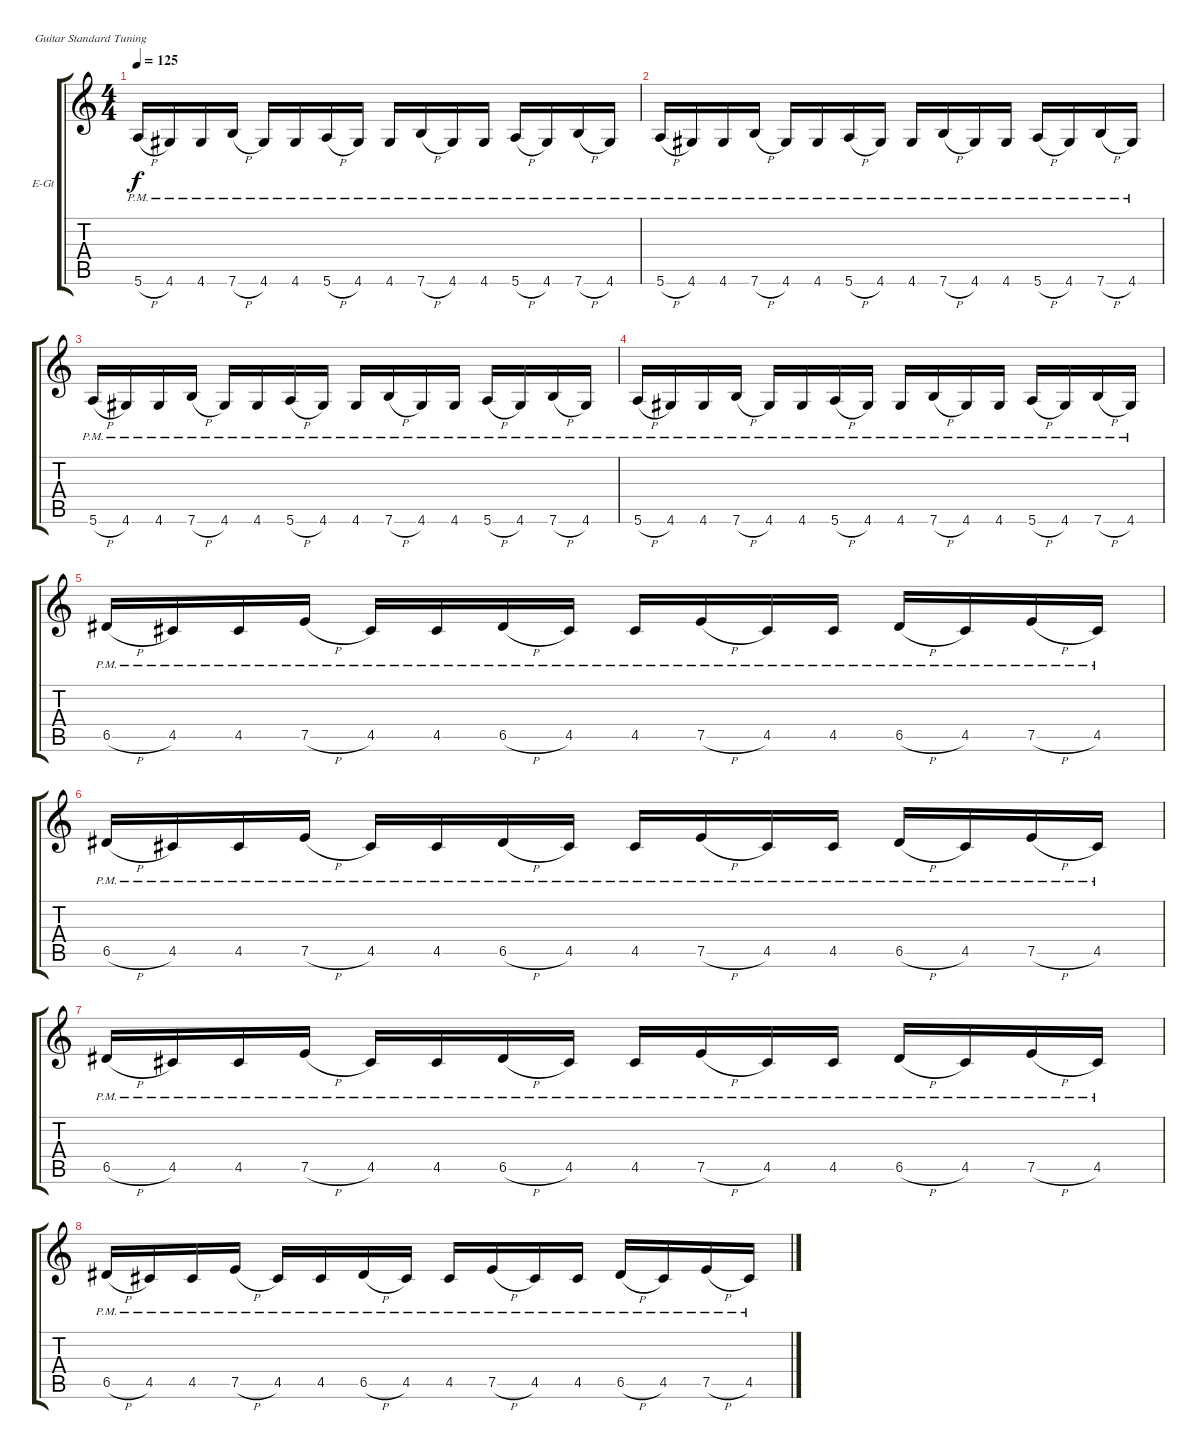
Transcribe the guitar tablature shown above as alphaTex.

\defaultSystemsLayout 4
\bracketExtendMode groupsimilarinstruments
\firstSystemTrackNameOrientation horizontal
\otherSystemsTrackNameOrientation horizontal
\track ("Stefan Kaufmann" "E-Gt") {instrument distortionguitar}
\staff {score tabs}
\tuning (E4 B3 G3 D3 A2 E2)
\ts (4 4)
\tempo 125
\clef g2
\ks c
5.6{h pm}.16{dy f} 4.6{pm}.16 4.6{pm}.16 7.6{h pm}.16 4.6{pm}.16 4.6{pm}.16 5.6{h pm}.16 4.6{pm}.16 4.6{pm}.16 7.6{h pm}.16 4.6{pm}.16 4.6{pm}.16 5.6{h pm}.16 4.6{pm}.16 7.6{h pm}.16 4.6{pm}.16 |
5.6{h pm}.16 4.6{pm}.16 4.6{pm}.16 7.6{h pm}.16 4.6{pm}.16 4.6{pm}.16 5.6{h pm}.16 4.6{pm}.16 4.6{pm}.16 7.6{h pm}.16 4.6{pm}.16 4.6{pm}.16 5.6{h pm}.16 4.6{pm}.16 7.6{h pm}.16 4.6{pm}.16 |
5.6{h pm}.16 4.6{pm}.16 4.6{pm}.16 7.6{h pm}.16 4.6{pm}.16 4.6{pm}.16 5.6{h pm}.16 4.6{pm}.16 4.6{pm}.16 7.6{h pm}.16 4.6{pm}.16 4.6{pm}.16 5.6{h pm}.16 4.6{pm}.16 7.6{h pm}.16 4.6{pm}.16 |
5.6{h pm}.16 4.6{pm}.16 4.6{pm}.16 7.6{h pm}.16 4.6{pm}.16 4.6{pm}.16 5.6{h pm}.16 4.6{pm}.16 4.6{pm}.16 7.6{h pm}.16 4.6{pm}.16 4.6{pm}.16 5.6{h pm}.16 4.6{pm}.16 7.6{h pm}.16 4.6{pm}.16 |
6.5{h pm}.16 4.5{pm}.16 4.5{pm}.16 7.5{h pm}.16 4.5{pm}.16 4.5{pm}.16 6.5{h pm}.16 4.5{pm}.16 4.5{pm}.16 7.5{h pm}.16 4.5{pm}.16 4.5{pm}.16 6.5{h pm}.16 4.5{pm}.16 7.5{h pm}.16 4.5{pm}.16 |
6.5{h pm}.16 4.5{pm}.16 4.5{pm}.16 7.5{h pm}.16 4.5{pm}.16 4.5{pm}.16 6.5{h pm}.16 4.5{pm}.16 4.5{pm}.16 7.5{h pm}.16 4.5{pm}.16 4.5{pm}.16 6.5{h pm}.16 4.5{pm}.16 7.5{h pm}.16 4.5{pm}.16 |
6.5{h pm}.16 4.5{pm}.16 4.5{pm}.16 7.5{h pm}.16 4.5{pm}.16 4.5{pm}.16 6.5{h pm}.16 4.5{pm}.16 4.5{pm}.16 7.5{h pm}.16 4.5{pm}.16 4.5{pm}.16 6.5{h pm}.16 4.5{pm}.16 7.5{h pm}.16 4.5{pm}.16 |
6.5{h pm}.16 4.5{pm}.16 4.5{pm}.16 7.5{h pm}.16 4.5{pm}.16 4.5{pm}.16 6.5{h pm}.16 4.5{pm}.16 4.5{pm}.16 7.5{h pm}.16 4.5{pm}.16 4.5{pm}.16 6.5{h pm}.16 4.5{pm}.16 7.5{h pm}.16 4.5{pm}.16
